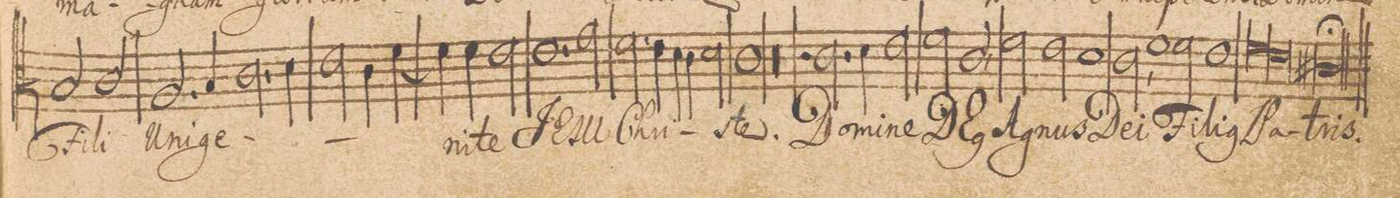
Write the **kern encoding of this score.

**kern	**text
*I"ALTVS.	*
*clefC3	*
*k[]	*
*met(C|)	*
*M2/1	*
2B/	Fi-
2c/	-li
=29-	=29-
2.A/	U-
4B/	-ni-
2.c\	-ge-
4d\	.
=30-	=30-
2e\	.
4c\	.
[<4f\	.
4f\]	.
4f\	-ni-
2e\	-te
=31-	=31-
1.e	JE-
2g\	-SU
=32-	=32-
2.f\	Chri-
4e\	.
4d\	.
4c\	.
2d\	.
=33-	=33-
1c	-ste.
00r	.
=34-	=34-
=35-	=35-
2r	.
2.c	Do-
=36-	=36-
4d\	-mi-
2e\	-ne
2f\	DE-
2c,/	-(us)
=37-	=37-
2f\	A-
2e\	-gnus
1d	De-
=38-	=38-
2c,\	-i
1f	Fi-
2f\	-li-
=39-	=39-
1e	-(us)
*lig	*
1f	Pa-
=40-	=40-
1e	.
*Xlig	*
1c#lX;	-tris.
=41||	=41||
*M2/1	*
*met(C|)	*
*-	*-
